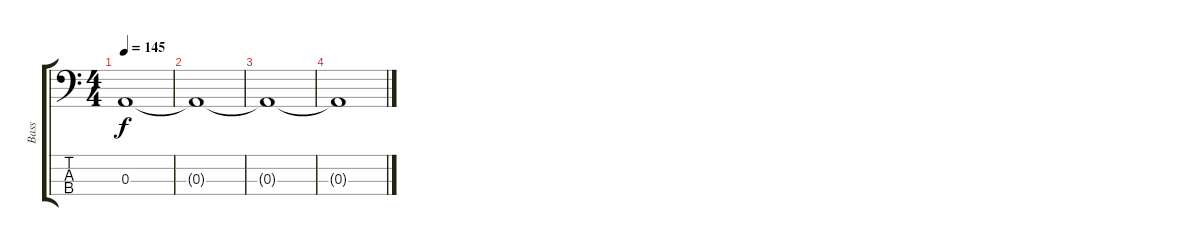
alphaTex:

\track ("Bass" "Bass") {instrument acousticbass}
\staff {score tabs}
\tuning (G2 D2 A1 E1) {hide}
\ts (4 4)
\tempo 145
\clef f4
\ks c
0.3.1{dy f} |
0.3{t}.1 |
0.3{t}.1{volume 0} |
0.3{t}.1
